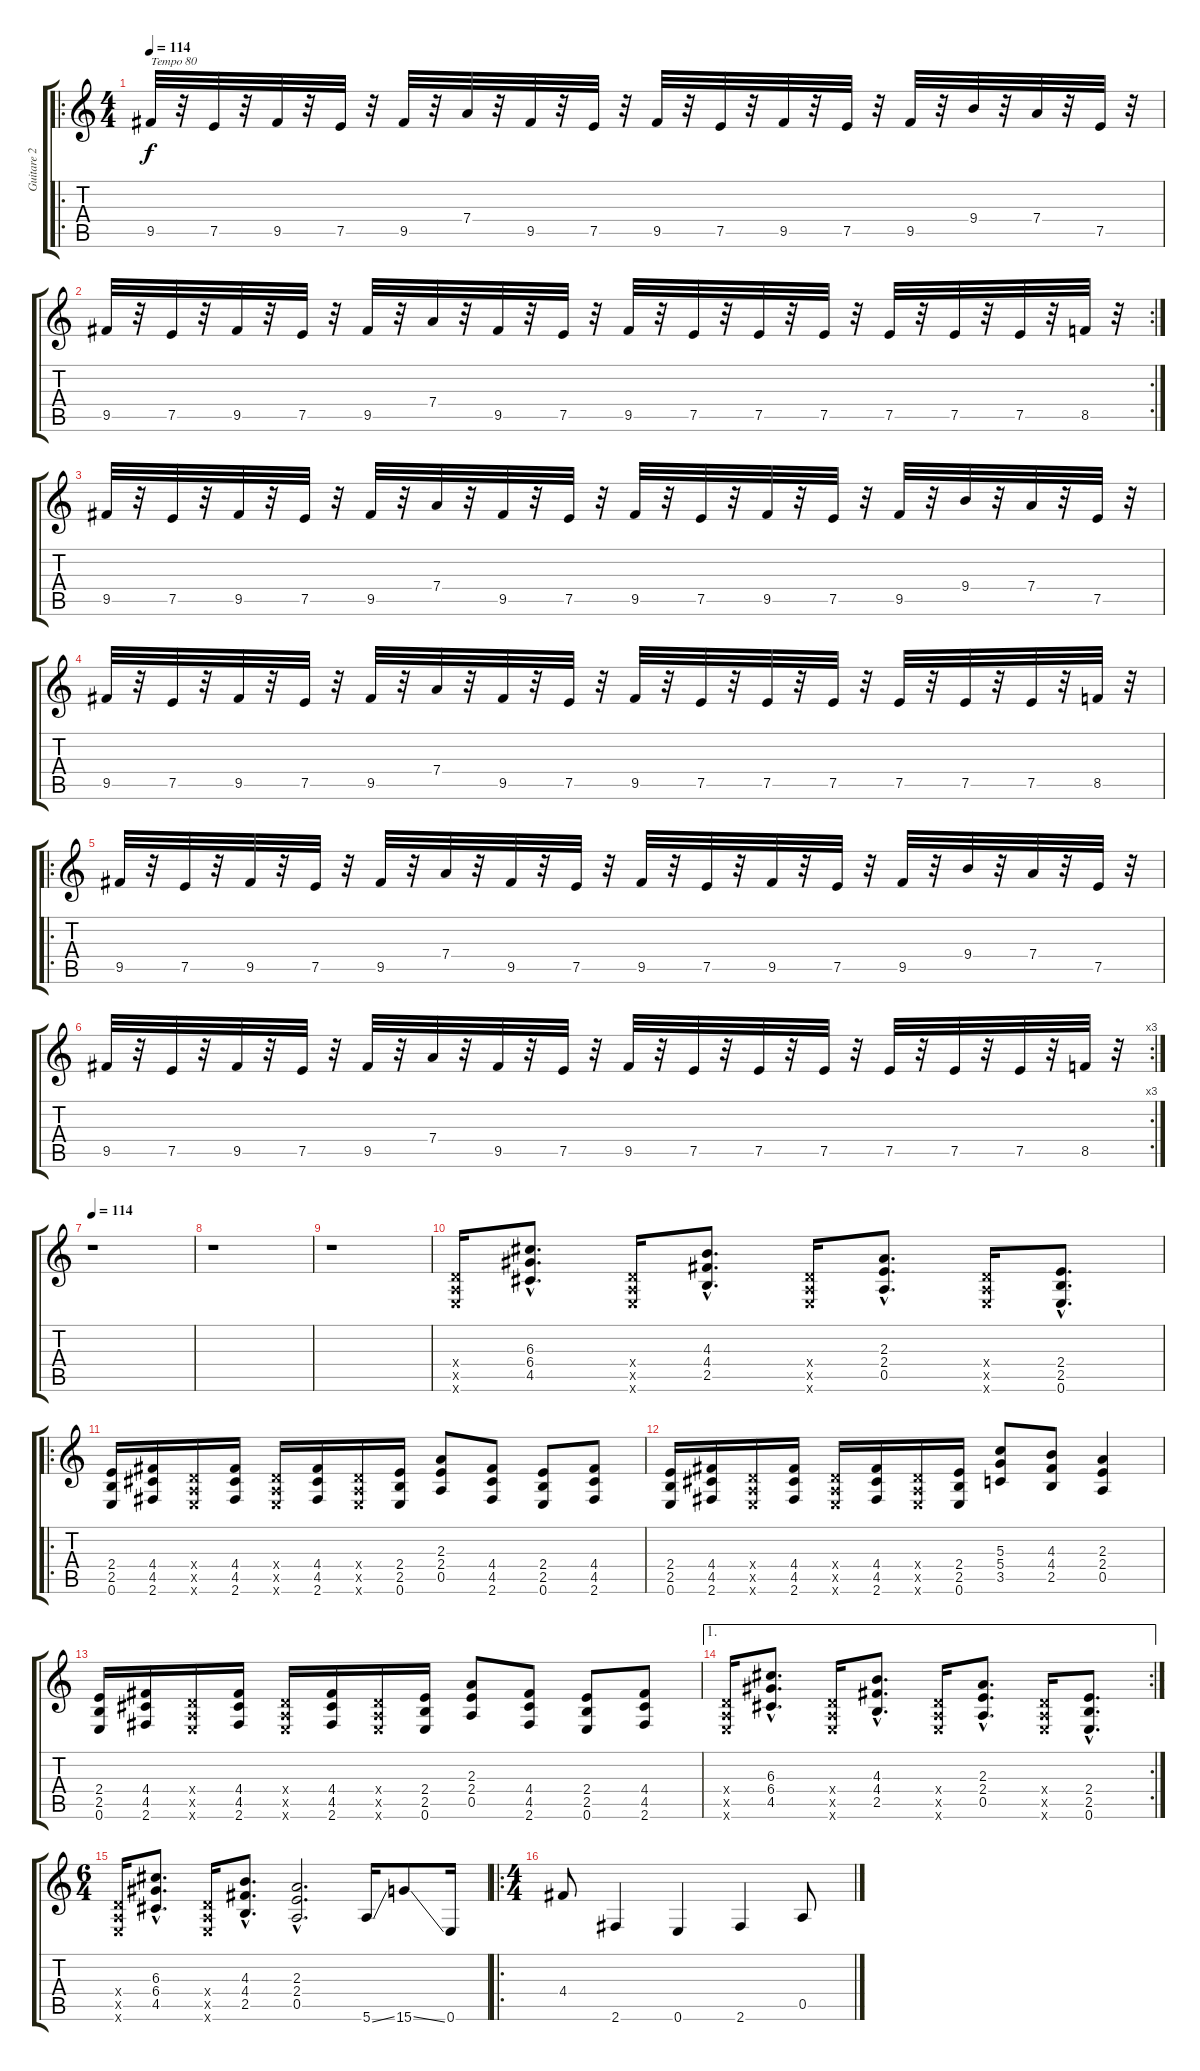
\track ("Guitare 2" "Guitare 2") {instrument overdrivenguitar}
\staff {score tabs}
\tuning (E4 B3 G3 D3 A2 E2) {hide}
\ro
\ts (4 4)
\tempo 114
\tempo 80
\tempo 114
\clef g2
\ks c
9.5.32{txt "Tempo 80" dy f instrument overdrivenguitar} r.32 7.5.32 r.32 9.5.32 r.32 7.5.32 r.32 9.5.32 r.32 7.4.32 r.32 9.5.32 r.32 7.5.32 r.32 9.5.32 r.32 7.5.32 r.32 9.5.32 r.32 7.5.32 r.32 9.5.32 r.32 9.4.32 r.32 7.4.32 r.32 7.5.32 r.32 |
\rc 2
9.5.32 r.32 7.5.32 r.32 9.5.32 r.32 7.5.32 r.32 9.5.32 r.32 7.4.32 r.32 9.5.32 r.32 7.5.32 r.32 9.5.32 r.32 7.5.32 r.32 7.5.32 r.32 7.5.32 r.32 7.5.32 r.32 7.5.32 r.32 7.5.32 r.32 8.5.32 r.32 |
9.5.32 r.32 7.5.32 r.32 9.5.32 r.32 7.5.32 r.32 9.5.32 r.32 7.4.32 r.32 9.5.32 r.32 7.5.32 r.32 9.5.32 r.32 7.5.32 r.32 9.5.32 r.32 7.5.32 r.32 9.5.32 r.32 9.4.32 r.32 7.4.32 r.32 7.5.32 r.32 |
9.5.32 r.32 7.5.32 r.32 9.5.32 r.32 7.5.32 r.32 9.5.32 r.32 7.4.32 r.32 9.5.32 r.32 7.5.32 r.32 9.5.32 r.32 7.5.32 r.32 7.5.32 r.32 7.5.32 r.32 7.5.32 r.32 7.5.32 r.32 7.5.32 r.32 8.5.32 r.32 |
\ro
9.5.32 r.32 7.5.32 r.32 9.5.32 r.32 7.5.32 r.32 9.5.32 r.32 7.4.32 r.32 9.5.32 r.32 7.5.32 r.32 9.5.32 r.32 7.5.32 r.32 9.5.32 r.32 7.5.32 r.32 9.5.32 r.32 9.4.32 r.32 7.4.32 r.32 7.5.32 r.32 |
\rc 3
9.5.32 r.32 7.5.32 r.32 9.5.32 r.32 7.5.32 r.32 9.5.32 r.32 7.4.32 r.32 9.5.32 r.32 7.5.32 r.32 9.5.32 r.32 7.5.32 r.32 7.5.32 r.32 7.5.32 r.32 7.5.32 r.32 7.5.32 r.32 7.5.32 r.32 8.5.32 r.32 |
\tempo 114
r.1 |
r.1 |
r.1 |
(0.4{x} 0.5{x} 0.6{x}).16 (6.3{hac} 6.4{hac} 4.5{hac}).8{d} (0.4{x} 0.5{x} 0.6{x}).16 (4.3{hac} 4.4{hac} 2.5{hac}).8{d} (0.4{x} 0.5{x} 0.6{x}).16 (2.3{hac} 2.4{hac} 0.5{hac}).8{d} (0.4{x} 0.5{x} 0.6{x}).16 (2.4{hac} 2.5{hac} 0.6{hac}).8{d} |
\ro
(2.4 2.5 0.6).16 (4.4 4.5 2.6).16 (0.4{x} 0.5{x} 0.6{x}).16 (4.4 4.5 2.6).16 (0.4{x} 0.5{x} 0.6{x}).16 (4.4 4.5 2.6).16 (0.4{x} 0.5{x} 0.6{x}).16 (2.4 2.5 0.6).16 (2.3 2.4 0.5).8 (4.4 4.5 2.6).8 (2.4 2.5 0.6).8 (4.4 4.5 2.6).8 |
(2.4 2.5 0.6).16 (4.4 4.5 2.6).16 (0.4{x} 0.5{x} 0.6{x}).16 (4.4 4.5 2.6).16 (0.4{x} 0.5{x} 0.6{x}).16 (4.4 4.5 2.6).16 (0.4{x} 0.5{x} 0.6{x}).16 (2.4 2.5 0.6).16 (5.3 5.4 3.5).8 (4.3 4.4 2.5).8 (2.3 2.4 0.5).4 |
(2.4 2.5 0.6).16 (4.4 4.5 2.6).16 (0.4{x} 0.5{x} 0.6{x}).16 (4.4 4.5 2.6).16 (0.4{x} 0.5{x} 0.6{x}).16 (4.4 4.5 2.6).16 (0.4{x} 0.5{x} 0.6{x}).16 (2.4 2.5 0.6).16 (2.3 2.4 0.5).8 (4.4 4.5 2.6).8 (2.4 2.5 0.6).8 (4.4 4.5 2.6).8 |
\ae 1
\rc 2
(0.4{x} 0.5{x} 0.6{x}).16 (6.3{hac} 6.4{hac} 4.5{hac}).8{d} (0.4{x} 0.5{x} 0.6{x}).16 (4.3{hac} 4.4{hac} 2.5{hac}).8{d} (0.4{x} 0.5{x} 0.6{x}).16 (2.3{hac} 2.4{hac} 0.5{hac}).8{d} (0.4{x} 0.5{x} 0.6{x}).16 (2.4{hac} 2.5{hac} 0.6{hac}).8{d} |
\ts (6 4)
(0.4{x} 0.5{x} 0.6{x}).16 (6.3{hac} 6.4{hac} 4.5{hac}).8{d} (0.4{x} 0.5{x} 0.6{x}).16 (4.3{hac} 4.4{hac} 2.5{hac}).8{d} (2.3{hac} 2.4{hac} 0.5{hac}).2{d} 5.6{ss}.16 15.6{ss}.8 0.6.16 |
\ro
\ts (4 4)
4.4.8 2.6.4 0.6.4 2.6.4 0.5.8
